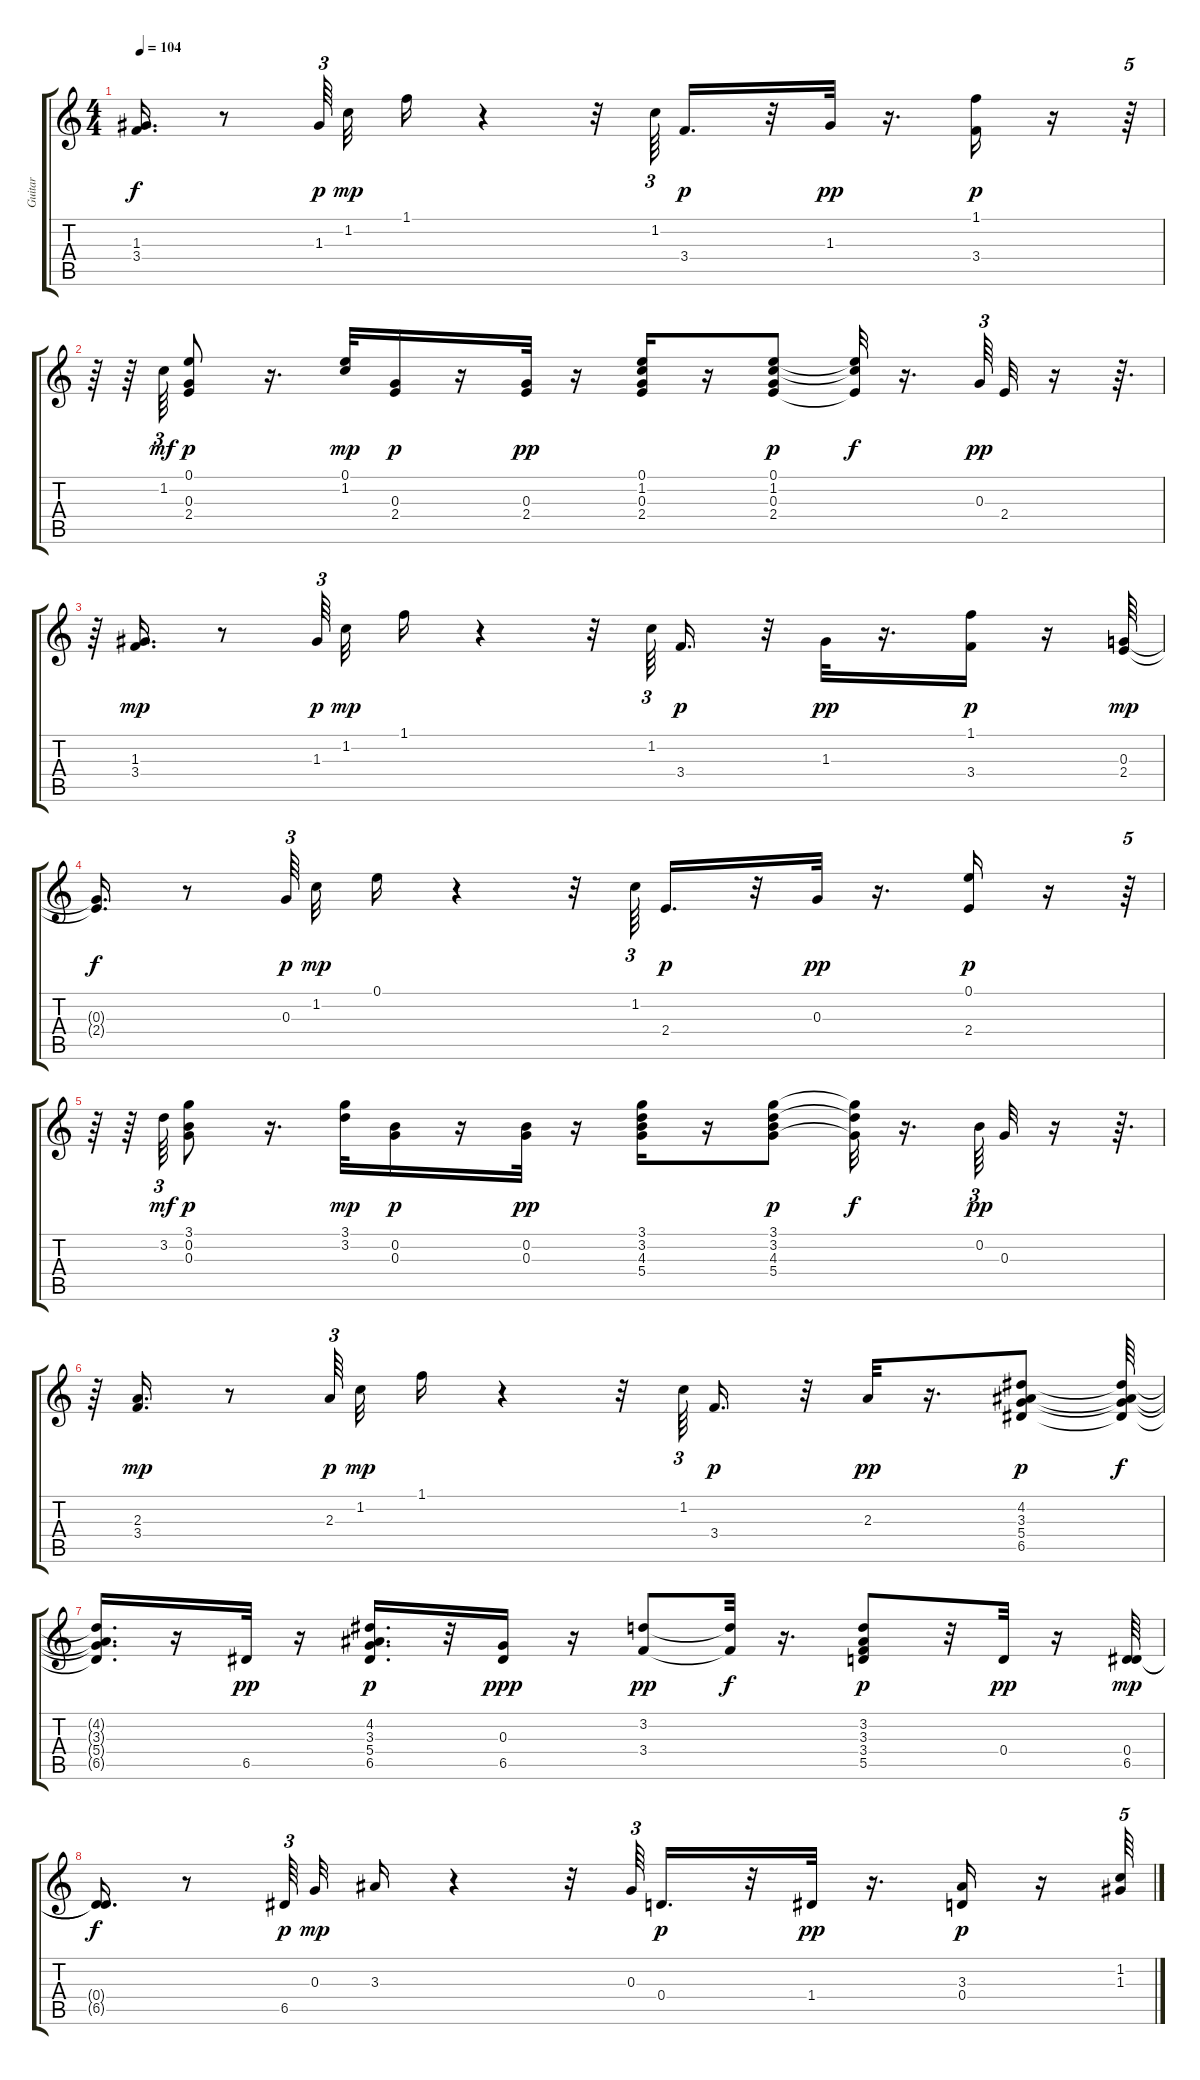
\track ("Guitar" "Guitar") {instrument acousticguitarsteel}
\staff {score tabs}
\tuning (E4 B3 G3 D3 A2 E2) {hide}
\ts (4 4)
\tempo 104
\clef g2
\ks c
(1.3{t} 3.4{t}).16{d dy f} r.8 1.3.64{tu (3 2) dy p} 1.2.32{dy mp} 1.1.16 r.4 r.32 1.2.64{tu (3 2)} 3.4.16{d dy p} r.32 1.3.32{dy pp} r.16{d} (1.1 3.4).16{dy p} r.16 r.64{tu (5 4)} |
r.64 r.64 1.2.64{tu (3 2) dy mf} (0.1 0.3 2.4).8{dy p} r.16{d} (0.1 1.2).32{dy mp} (0.3 2.4).16{dy p} r.16 (0.3 2.4).32{dy pp} r.16 (0.1 1.2 0.3 2.4).16 r.16 (0.1 1.2 0.3 2.4).8{dy p} (0.1{t} 1.2{t} 2.4{t}).32{dy f} r.16{d} 0.3.64{tu (3 2) dy pp} 2.4.32 r.16 r.64{d} |
r.64 (1.3 3.4).16{d dy mp} r.8 1.3.64{tu (3 2) dy p} 1.2.32{dy mp} 1.1.16 r.4 r.32 1.2.64{tu (3 2)} 3.4.16{d dy p} r.32 1.3.32{dy pp} r.16{d} (1.1 3.4).16{dy p} r.16 (0.3 2.4).64{dy mp} |
(0.3{t} 2.4{t}).16{d dy f} r.8 0.3.64{tu (3 2) dy p} 1.2.32{dy mp} 0.1.16 r.4 r.32 1.2.64{tu (3 2)} 2.4.16{d dy p} r.32 0.3.32{dy pp} r.16{d} (0.1 2.4).16{dy p} r.16 r.64{tu (5 4)} |
r.64 r.64 3.2.64{tu (3 2) dy mf} (3.1 0.2 0.3).8{dy p} r.16{d} (3.1 3.2).32{dy mp} (0.2 0.3).16{dy p} r.16 (0.2 0.3).32{dy pp} r.16 (3.1 3.2 4.3 5.4).16 r.16 (3.1 3.2 4.3 5.4).8{dy p} (3.1{t} 3.2{t} 5.4{t}).32{dy f} r.16{d} 0.2.64{tu (3 2) dy pp} 0.3.32 r.16 r.64{d} |
r.64 (2.3 3.4).16{d dy mp} r.8 2.3.64{tu (3 2) dy p} 1.2.32{dy mp} 1.1.16 r.4 r.32 1.2.64{tu (3 2)} 3.4.16{d dy p} r.32 2.3.32{dy pp} r.16{d} (4.2 3.3 5.4 6.5).8{dy p} (4.2{t} 3.3{t} 5.4{t} 6.5{t}).64{dy f} |
(4.2{t} 3.3{t} 5.4{t} 6.5{t}).16{d} r.16 6.5.32{dy pp} r.16 (4.2 3.3 5.4 6.5).16{d dy p} r.32 (0.3 6.5).16{dy ppp} r.16 (3.2 3.4).8{dy pp} (3.2{t} 3.4{t}).32{dy f} r.16{d} (3.2 3.3 3.4 5.5).8{dy p} r.32 0.4.32{dy pp} r.16 (0.4 6.5).64{dy mp} |
(0.4{t} 6.5{t}).16{d dy f} r.8 6.5.64{tu (3 2) dy p} 0.3.32{dy mp} 3.3.16 r.4 r.32 0.3.64{tu (3 2)} 0.4.16{d dy p} r.32 1.4.32{dy pp} r.16{d} (3.3 0.4).16{dy p} r.16 (1.2 1.3).64{tu (5 4)}
